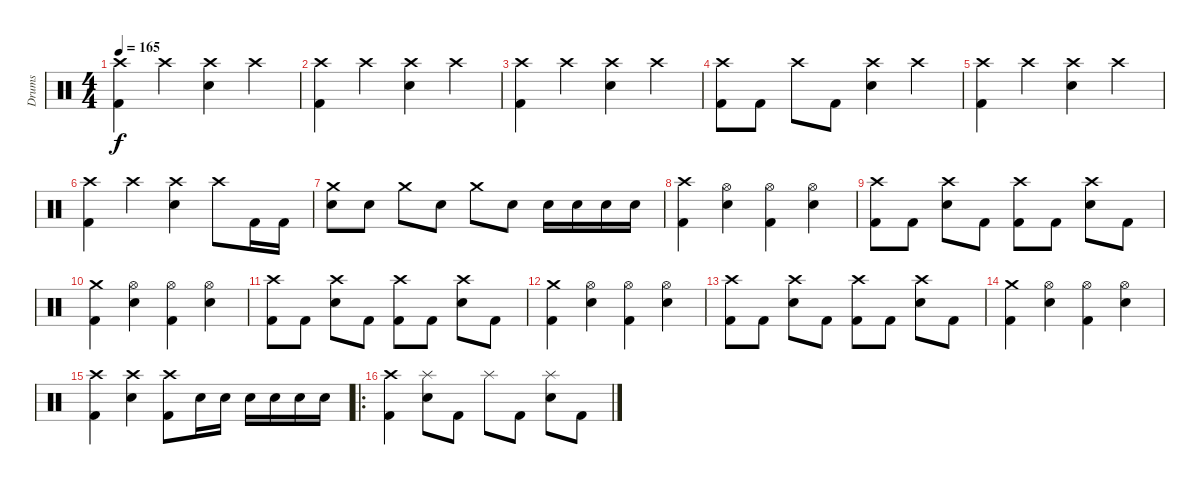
\track ("Drums" "Drums") {instrument percussion}
\staff {score}
\articulation defaults
\ts (4 4)
\tempo 165
\clef neutral
\ks c
("Crash high (hit)" "Kick (hit) 2").4{dy f} "Crash high (hit)".4 ("Crash high (hit)" "Electric Snare (hit)").4 "Crash high (hit)".4 |
("Crash high (hit)" "Kick (hit) 2").4 "Crash high (hit)".4 ("Crash high (hit)" "Electric Snare (hit)").4 "Crash high (hit)".4 |
("Crash high (hit)" "Kick (hit) 2").4 "Crash high (hit)".4 ("Crash high (hit)" "Electric Snare (hit)").4 "Crash high (hit)".4 |
("Crash high (hit)" "Kick (hit) 2").8 "Kick (hit) 2".8 "Crash high (hit)".8 "Kick (hit) 2".8 ("Crash high (hit)" "Electric Snare (hit)").4 "Crash high (hit)".4 |
("Crash high (hit)" "Kick (hit) 2").4 "Crash high (hit)".4 ("Crash high (hit)" "Electric Snare (hit)").4 "Crash high (hit)".4 |
("Crash high (hit)" "Kick (hit) 2").4 "Crash high (hit)".4 ("Crash high (hit)" "Electric Snare (hit)").4 "Crash high (hit)".8 "Kick (hit) 2".16 "Kick (hit) 2".16 |
("Crash medium (hit)" "Electric Snare (hit)").8 "Electric Snare (hit)".8 "Crash medium (hit)".8 "Electric Snare (hit)".8 "Crash medium (hit)".8 "Electric Snare (hit)".8 "Electric Snare (hit)".16 "Electric Snare (hit)".16 "Electric Snare (hit)".16 "Electric Snare (hit)".16 |
("Crash high (hit)" "Kick (hit) 2").4 ("Hi-Hat (open)" "Electric Snare (hit)").4 ("Hi-Hat (open)" "Kick (hit) 2").4 ("Hi-Hat (open)" "Electric Snare (hit)").4 |
("Crash high (hit)" "Kick (hit) 2").8 "Kick (hit) 2".8 ("Crash high (hit)" "Electric Snare (hit)").8 "Kick (hit) 2".8 ("Crash high (hit)" "Kick (hit) 2").8 "Kick (hit) 2".8 ("Crash high (hit)" "Electric Snare (hit)").8 "Kick (hit) 2".8 |
("Crash medium (hit)" "Kick (hit) 2").4 ("Hi-Hat (open)" "Electric Snare (hit)").4 ("Hi-Hat (open)" "Kick (hit) 2").4 ("Hi-Hat (open)" "Electric Snare (hit)").4 |
("Crash high (hit)" "Kick (hit) 2").8 "Kick (hit) 2".8 ("Crash high (hit)" "Electric Snare (hit)").8 "Kick (hit) 2".8 ("Crash high (hit)" "Kick (hit) 2").8 "Kick (hit) 2".8 ("Crash high (hit)" "Electric Snare (hit)").8 "Kick (hit) 2".8 |
("Crash medium (hit)" "Kick (hit) 2").4 ("Hi-Hat (open)" "Electric Snare (hit)").4 ("Hi-Hat (open)" "Kick (hit) 2").4 ("Hi-Hat (open)" "Electric Snare (hit)").4 |
("Crash high (hit)" "Kick (hit) 2").8 "Kick (hit) 2".8 ("Crash high (hit)" "Electric Snare (hit)").8 "Kick (hit) 2".8 ("Crash high (hit)" "Kick (hit) 2").8 "Kick (hit) 2".8 ("Crash high (hit)" "Electric Snare (hit)").8 "Kick (hit) 2".8 |
("Crash medium (hit)" "Kick (hit) 2").4 ("Hi-Hat (open)" "Electric Snare (hit)").4 ("Hi-Hat (open)" "Kick (hit) 2").4 ("Hi-Hat (open)" "Electric Snare (hit)").4 |
("Crash high (hit)" "Kick (hit) 2").4 ("Crash high (hit)" "Electric Snare (hit)").4 ("Crash high (hit)" "Kick (hit) 2").8 "Electric Snare (hit)".16 "Electric Snare (hit)".16 "Electric Snare (hit)".16 "Electric Snare (hit)".16 "Electric Snare (hit)".16 "Electric Snare (hit)".16 |
\ro
("Crash high (hit)" "Kick (hit) 2").4 ("Splash (hit)" "Electric Snare (hit)").8 "Kick (hit) 2".8 "Splash (hit)".8 "Kick (hit) 2".8 ("Splash (hit)" "Electric Snare (hit)").8 "Kick (hit) 2".8
